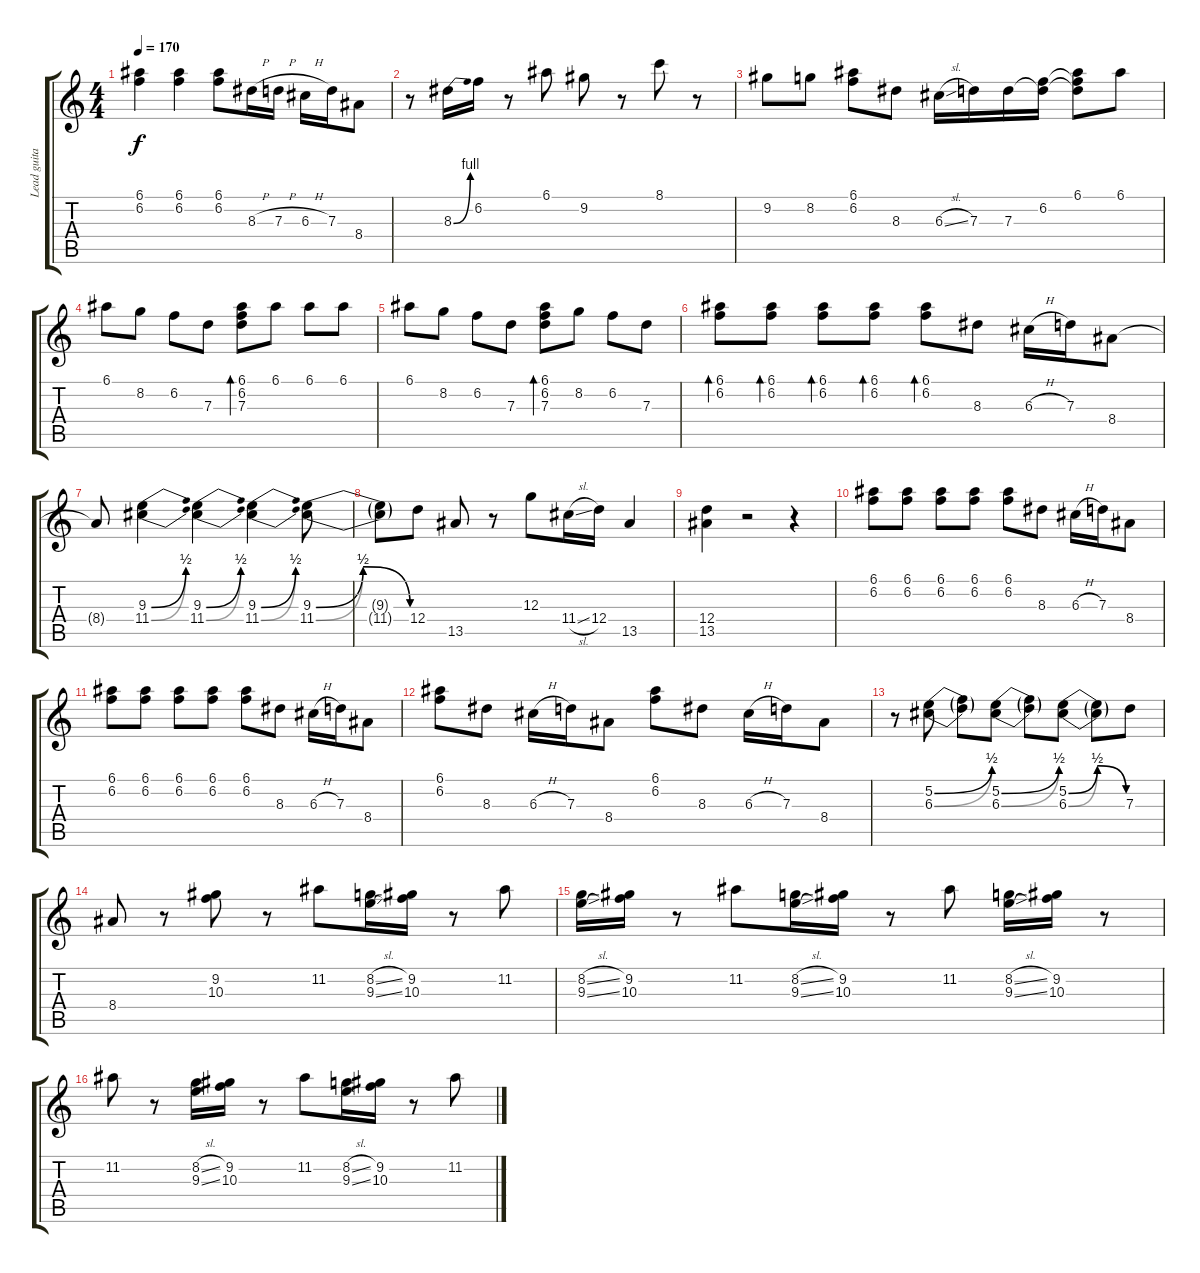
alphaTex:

\track ("Lead guitar" "Lead guita") {instrument overdrivenguitar}
\staff {score tabs}
\tuning (E4 B3 G3 D3 A2 E2) {hide}
\ts (4 4)
\tempo 170
\clef g2
\ks c
(6.1 6.2).4{dy f} (6.1 6.2).4 (6.1 6.2).8 8.3{h}.16 7.3{h}.16 6.3{h}.16 7.3.16 8.4.8 |
r.8 8.3{be (bend 0 0 60 4)}.16 6.2.16 r.8 6.1.8 9.2.8 r.8 8.1.8 r.8 |
9.2.8 8.2.8 (6.1 6.2).8 8.3.8 6.3{sl}.16 7.3.16 7.3.16 (6.2 7.3{t}).16 (6.1 6.2{t} 7.3{t}).8 6.1.8 |
6.1.8 8.2.8 6.2.8 7.3.8 (6.1 6.2 7.3).8{bd 240} 6.1.8 6.1.8 6.1.8 |
6.1.8 8.2.8 6.2.8 7.3.8 (6.1 6.2 7.3).8{bd 240} 8.2.8 6.2.8 7.3.8 |
(6.1 6.2).8{bd 240} (6.1 6.2).8{bd 240} (6.1 6.2).8{bd 240} (6.1 6.2).8{bd 240} (6.1 6.2).8{bd 240} 8.3.8 6.3{h}.16 7.3.16 8.4.8 |
8.4{t}.8 (9.3{be (bend 0 0 60 2)} 11.4{be (bend 0 0 60 2)}).4 (9.3{be (bend 0 0 60 2)} 11.4{be (bend 0 0 60 2)}).4 (9.3{be (bend 0 0 60 2)} 11.4{be (bend 0 0 60 2)}).4 (9.3{be (bendrelease 0 0 30 2 45 2 60 0)} 11.4{be (bendrelease 0 0 30 2 45 2 60 0)}).8 |
(9.3{t} 11.4{t}).8 12.4.8 13.5.8 r.8 12.3.8 11.4{sl}.16 12.4.16 13.5.4 |
(12.4 13.5).4 r.2 r.4 |
(6.1 6.2).8 (6.1 6.2).8 (6.1 6.2).8 (6.1 6.2).8 (6.1 6.2).8 8.3.8 6.3{h}.16 7.3.16 8.4.8 |
(6.1 6.2).8 (6.1 6.2).8 (6.1 6.2).8 (6.1 6.2).8 (6.1 6.2).8 8.3.8 6.3{h}.16 7.3.16 8.4.8 |
(6.1 6.2).8 8.3.8 6.3{h}.16 7.3.16 8.4.8 (6.1 6.2).8 8.3.8 6.3{h}.16 7.3.16 8.4.8 |
r.8 (5.2{be (bend 0 0 60 2)} 6.3{be (bend 0 0 60 2)}).8 (5.2{t} 6.3{t}).8 (5.2{be (bend 0 0 60 2)} 6.3{be (bend 0 0 60 2)}).8 (5.2{t} 6.3{t}).8 (5.2{be (bendrelease 0 0 30 2 45 2 60 0)} 6.3{be (bendrelease 0 0 30 2 45 2 60 0)}).8 (5.2{t} 6.3{t}).8 7.3.8 |
8.4.8 r.8 (9.2 10.3).8 r.8 11.2.8 (8.2{sl} 9.3{sl}).16 (9.2 10.3).16 r.8 11.2.8 |
(8.2{sl} 9.3{sl}).16 (9.2 10.3).16 r.8 11.2.8 (8.2{sl} 9.3{sl}).16 (9.2 10.3).16 r.8 11.2.8 (8.2{sl} 9.3{sl}).16 (9.2 10.3).16 r.8 |
11.2.8 r.8 (8.2{sl} 9.3{sl}).16 (9.2 10.3).16 r.8 11.2.8 (8.2{sl} 9.3{sl}).16 (9.2 10.3).16 r.8 11.2.8
